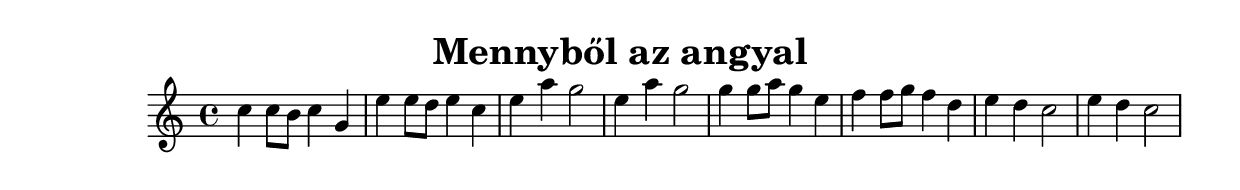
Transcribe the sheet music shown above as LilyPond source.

\new Staff { 
\clef G
  \time 4/4
  \transpose c c''
  \new Voice {
    c4 c8 b, c4 g, | e e8 d e4 c |
    e a g2 | e4 a g2 |
    g4 g8 a g4 e | f f8 g f4 d |
    e d c2 | e4 d c2
  }
}
\header {
  title = "Mennyből az angyal"
}

